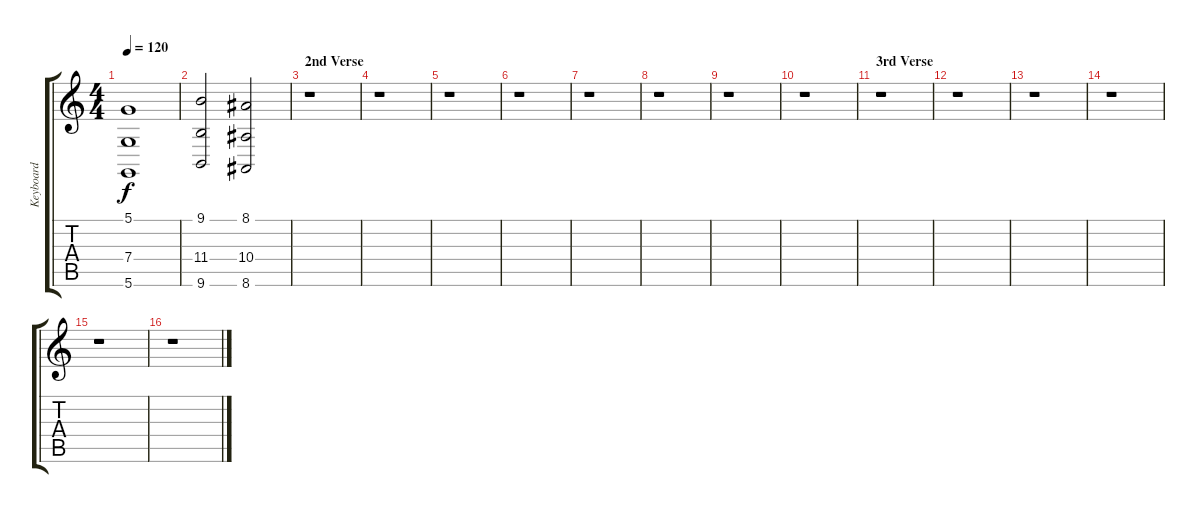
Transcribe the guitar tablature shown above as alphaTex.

\track ("Keyboard" "Keyboard") {instrument stringensemble1}
\staff {score tabs}
\tuning (D4 A3 F3 C3 G2 D2) {hide}
\ts (4 4)
\tempo 120
\clef g2
\ks c
(5.1 7.4 5.6).1{dy f} |
(9.1 11.4 9.6).2 (8.1 10.4 8.6).2 |
\section ("" "2nd Verse")
r.1 |
r.1 |
r.1 |
r.1 |
r.1 |
r.1 |
r.1 |
r.1 |
\section ("" "3rd Verse")
r.1 |
r.1 |
r.1 |
r.1 |
r.1 |
r.1
